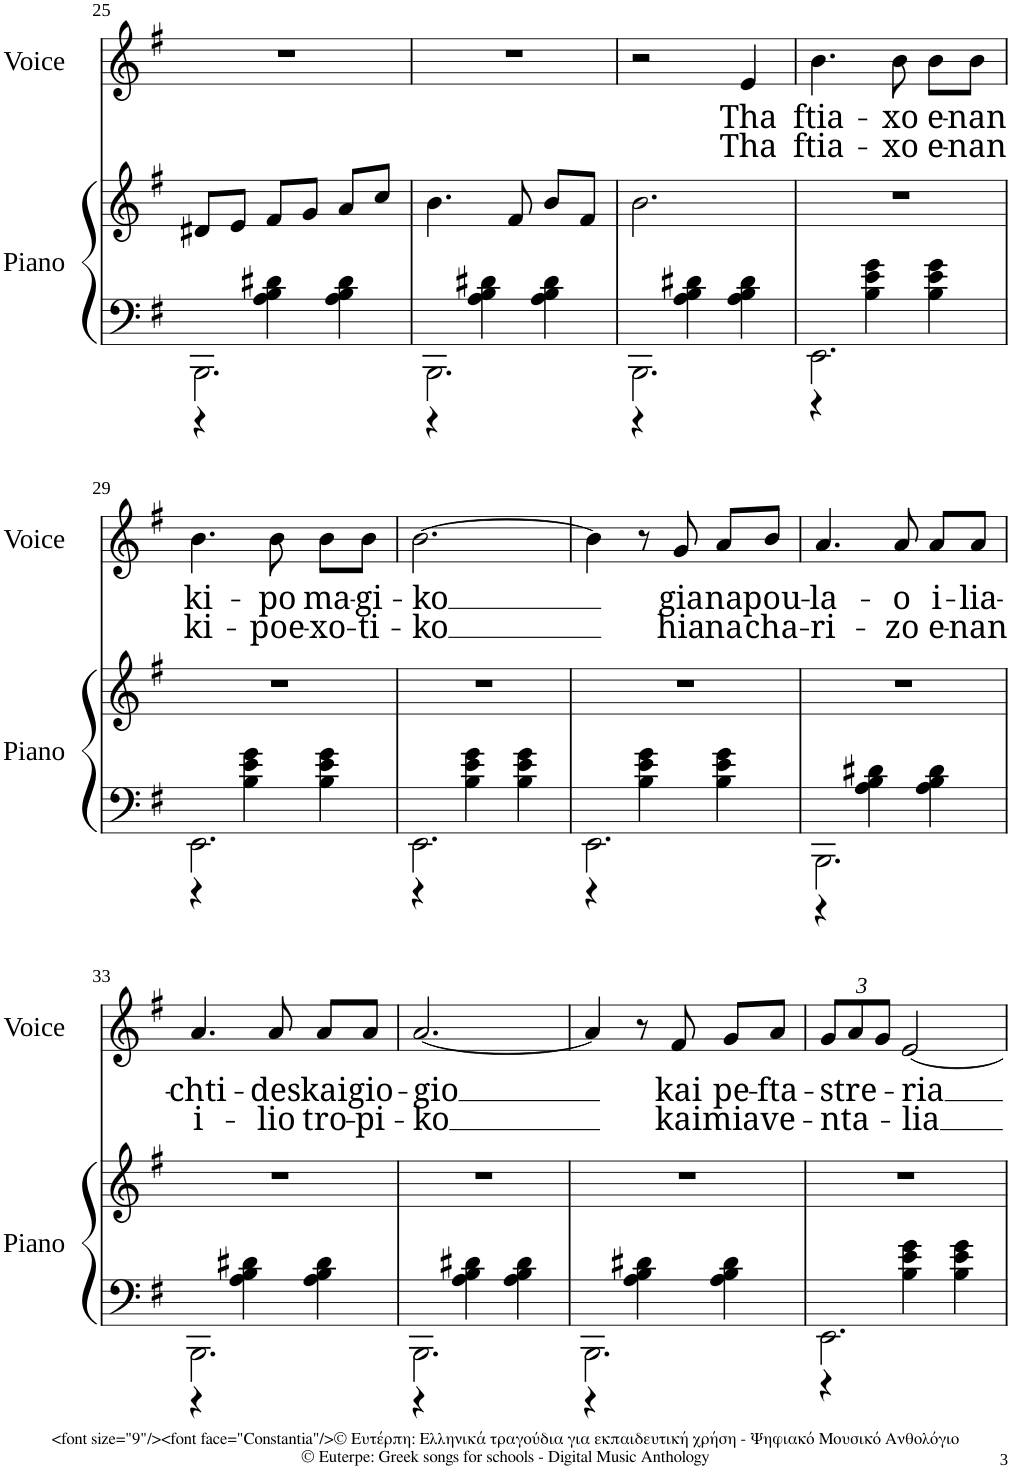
**kern	**kern	**kern	**text	**text
*part2	*part2	*part1	*part1	*part1
*staff3	*staff2	*staff1	*staff1	*staff1
*I"Piano	*	*I"Voice	*	*
*I'Piano	*	*I'Voice	*	*
!!LO:PB:g=z
*clefF4	*clefG2	*clefG2	*	*
*k[f#]	*k[f#]	*k[f#]	*	*
*M3/4	*M3/4	*M3/4	*	*
=25	=25	=25	=25	=25
*^	*	*	*	*
2.BBB\	4r	8d#X/L	2.r	.	.
.	.	8e/J	.	.	.
.	4A\ 4B\ 4d#X\	8f#/L	.	.	.
.	.	8g/J	.	.	.
.	4A\ 4B\ 4d#\	8a/L	.	.	.
.	.	8cc/J	.	.	.
=26	=26	=26	=26	=26	=26
2.BBB\	4r	4.b\	2.r	.	.
.	4A\ 4B\ 4d#X\	.	.	.	.
.	.	8f#/	.	.	.
.	4A\ 4B\ 4d#\	8b/L	.	.	.
.	.	8f#/J	.	.	.
=27	=27	=27	=27	=27	=27
2.BBB\	4r	2.b\	2r	.	.
.	4A\ 4B\ 4d#X\	.	.	.	.
!	!	!	!	!LO:LY:b	!LO:LY:b
.	4A\ 4B\ 4d#\	.	4e/	Tha	Tha
=28	=28	=28	=28	=28	=28
!	!	!	!	!LO:LY:b	!LO:LY:b
2.EE\	4r	2.r	4.b\	ftia-	ftia-
.	4B\ 4e\ 4g\	.	.	.	.
!	!	!	!	!LO:LY:b	!LO:LY:b
.	.	.	8b\	-xo	-xo
!	!	!	!	!LO:LY:b	!LO:LY:b
.	4B\ 4e\ 4g\	.	8b\L	e-	e-
!	!	!	!	!LO:LY:b	!LO:LY:b
.	.	.	8b\J	-nan	-nan
!!LO:LB:g=z
=29	=29	=29	=29	=29	=29
!	!	!	!	!LO:LY:b	!LO:LY:b
2.EE\	4r	2.r	4.b\	ki-	ki-
.	4B\ 4e\ 4g\	.	.	.	.
!	!	!	!	!LO:LY:b	!LO:LY:b
.	.	.	8b\	-po	-poe-
!	!	!	!	!LO:LY:b	!LO:LY:b
.	4B\ 4e\ 4g\	.	8b\L	ma-	-xo-
!	!	!	!	!LO:LY:b	!LO:LY:b
.	.	.	8b\J	-gi-	-ti-
=30	=30	=30	=30	=30	=30
!	!	!	!	!LO:LY:b	!LO:LY:b
2.EE\	4r	2.r	[2.b\	-ko	-ko
.	4B\ 4e\ 4g\	.	.	.	.
.	4B\ 4e\ 4g\	.	.	.	.
=31	=31	=31	=31	=31	=31
2.EE\	4r	2.r	4b\]	.	.
.	4B\ 4e\ 4g\	.	8r	.	.
!	!	!	!	!LO:LY:b	!LO:LY:b
.	.	.	8g/	gia	hia
!	!	!	!	!LO:LY:b	!LO:LY:b
.	4B\ 4e\ 4g\	.	8a/L	na	na
!	!	!	!	!LO:LY:b	!LO:LY:b
.	.	.	8b/J	pou-	cha-
=32	=32	=32	=32	=32	=32
!	!	!	!	!LO:LY:b	!LO:LY:b
2.BBB\	4r	2.r	4.a/	-la-	-ri-
.	4A\ 4B\ 4d#X\	.	.	.	.
!	!	!	!	!LO:LY:b	!LO:LY:b
.	.	.	8a/	-o	-zo
!	!	!	!	!LO:LY:b	!LO:LY:b
.	4A\ 4B\ 4d#\	.	8a/L	i-	e-
!	!	!	!	!LO:LY:b	!LO:LY:b
.	.	.	8a/J	-lia-	-nan
!!LO:LB:g=z
=33	=33	=33	=33	=33	=33
!	!	!	!	!LO:LY:b	!LO:LY:b
2.BBB\	4r	2.r	4.a/	-chti-	i-
.	4A\ 4B\ 4d#X\	.	.	.	.
!	!	!	!	!LO:LY:b	!LO:LY:b
.	.	.	8a/	-des	-lio
!	!	!	!	!LO:LY:b	!LO:LY:b
.	4A\ 4B\ 4d#\	.	8a/L	kai	tro-
!	!	!	!	!LO:LY:b	!LO:LY:b
.	.	.	8a/J	gio-	-pi-
=34	=34	=34	=34	=34	=34
!	!	!	!	!LO:LY:b	!LO:LY:b
2.BBB\	4r	2.r	[2.a/	-gio	-ko
.	4A\ 4B\ 4d#X\	.	.	.	.
.	4A\ 4B\ 4d#\	.	.	.	.
=35	=35	=35	=35	=35	=35
2.BBB\	4r	2.r	4a/]	.	.
.	4A\ 4B\ 4d#X\	.	8r	.	.
!	!	!	!	!LO:LY:b	!LO:LY:b
.	.	.	8f#/	kai	kai
!	!	!	!	!LO:LY:b	!LO:LY:b
.	4A\ 4B\ 4d#\	.	8g/L	pe-	mia
!	!	!	!	!LO:LY:b	!LO:LY:b
.	.	.	8a/J	-fta-	ve-
=36	=36	=36	=36	=36	=36
*	*	*	*Xbrackettup	*	*
!	!	!	!	!LO:LY:b	!LO:LY:b
2.EE\	4r	2.r	12g/L	-stre-	-nta-
.	.	.	12a/	.	.
.	.	.	12g/J	.	.
!	!	!	!	!LO:LY:b	!LO:LY:b
.	4B\ 4e\ 4g\	.	[2e/	-ria	-lia
.	4B\ 4e\ 4g\	.	.	.	.
*v	*v	*	*	*	*
=	=	=	=	=
*-	*-	*-	*-	*-
